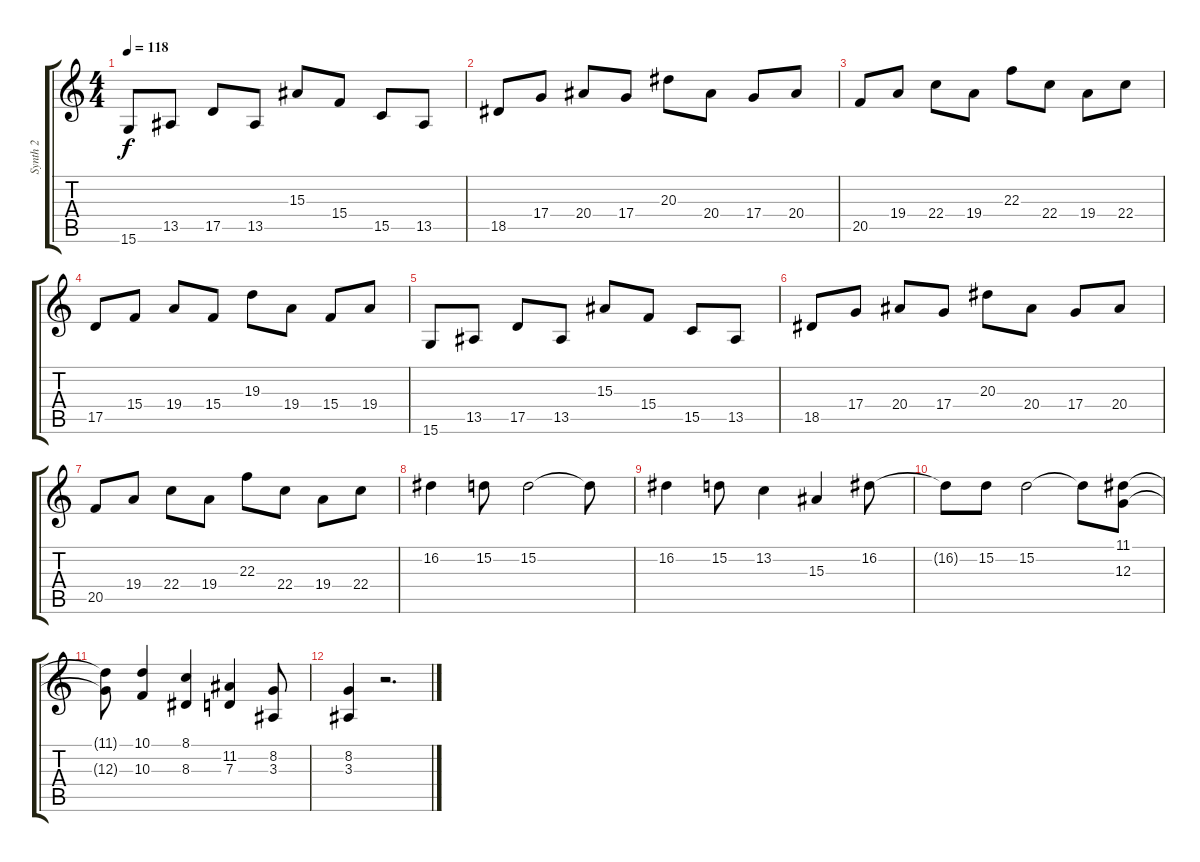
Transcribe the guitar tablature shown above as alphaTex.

\track ("Synth 2" "Synth 2") {instrument choiraahs}
\staff {score tabs}
\tuning (E4 B3 G3 D3 A2 E2) {hide}
\ts (4 4)
\tempo 118
\clef g2
\ks c
15.6.8{dy f} 13.5.8 17.5.8 13.5.8 15.3.8 15.4.8 15.5.8 13.5.8 |
18.5.8 17.4.8 20.4.8 17.4.8 20.3.8 20.4.8 17.4.8 20.4.8 |
20.5.8 19.4.8 22.4.8 19.4.8 22.3.8 22.4.8 19.4.8 22.4.8 |
17.5.8 15.4.8 19.4.8 15.4.8 19.3.8 19.4.8 15.4.8 19.4.8 |
15.6.8 13.5.8 17.5.8 13.5.8 15.3.8 15.4.8 15.5.8 13.5.8 |
18.5.8 17.4.8 20.4.8 17.4.8 20.3.8 20.4.8 17.4.8 20.4.8 |
20.5.8 19.4.8 22.4.8 19.4.8 22.3.8 22.4.8 19.4.8 22.4.8 |
16.2.4{volume 10 instrument lead2sawtooth} 15.2.8 15.2.2 15.2{t}.8 |
16.2.4 15.2.8 13.2.4 15.3.4 16.2.8 |
16.2{t}.8 15.2.8 15.2.2 15.2{t}.8 (11.1 12.3).8{volume 10 instrument choiraahs} |
(11.1{t} 12.3{t}).8 (10.1 10.3).4 (8.1 8.3).4 (11.2 7.3).4 (8.2 3.3).8 |
(8.2 3.3).4 r.2{d}
